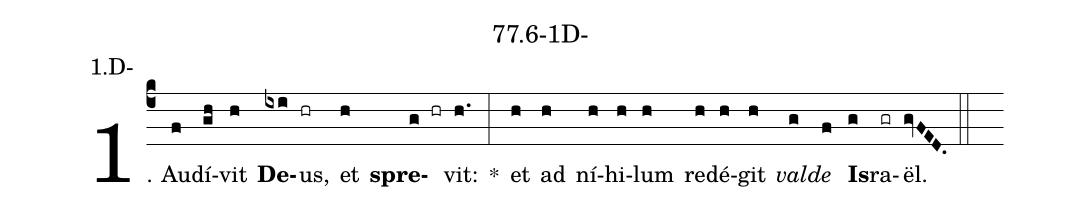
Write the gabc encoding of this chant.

name: 77.6-1D-;
annotation: 1.D-;
%%
(c4)1. Au(f)dí(gh)vit(h) <b>De</b>(ixi)us,(hr) et(h) <b>spre</b>(g hr)vit:(h.) *(:) et(h) ad(h) ní(h)hi(h)lum(h) red(h)é(h)git(h) <i>val</i>(g)<i>de</i>(f) <b>Is</b>(g)ra(gr)ël.(gvFED.) (::)


%E(h) u(h) o(g) u(f) a(g) e.(gvFED.) (::)
